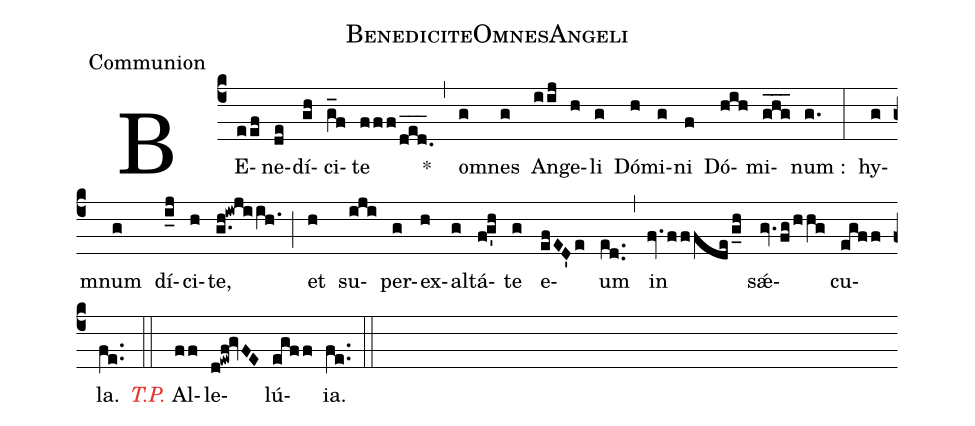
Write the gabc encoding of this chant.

name:BenediciteOmnesAngeli;
office-part:Communion;
%%
(c4) BE-(eef)ne(de)dí(gh)ci(g_f)te(fff!/ded.___) *(,) o(g)mnes(g) An(iij)ge(h)li(g) Dó(h)mi(g)ni(f) Dó-(hih)mi(ghg___)num :(g.) (:)
hy(g)mnum(g) dí(i_j)ci(h)te,(g.h!iwjiih.) (;) et(h) su-(iji)per(g)ex(h)al(g)tá(f!g'h)te(g) e(efED'e)um(ed..) (,) in(fv.fffde!/g_h) sǽ(gv.fg!/hhg)cu(egff)la.(fe..) (::)

<c><i>T.P.</i></c> Al(ff)le(d!ewf!gvFE)lú(egff)ia.(fe..) (::)
